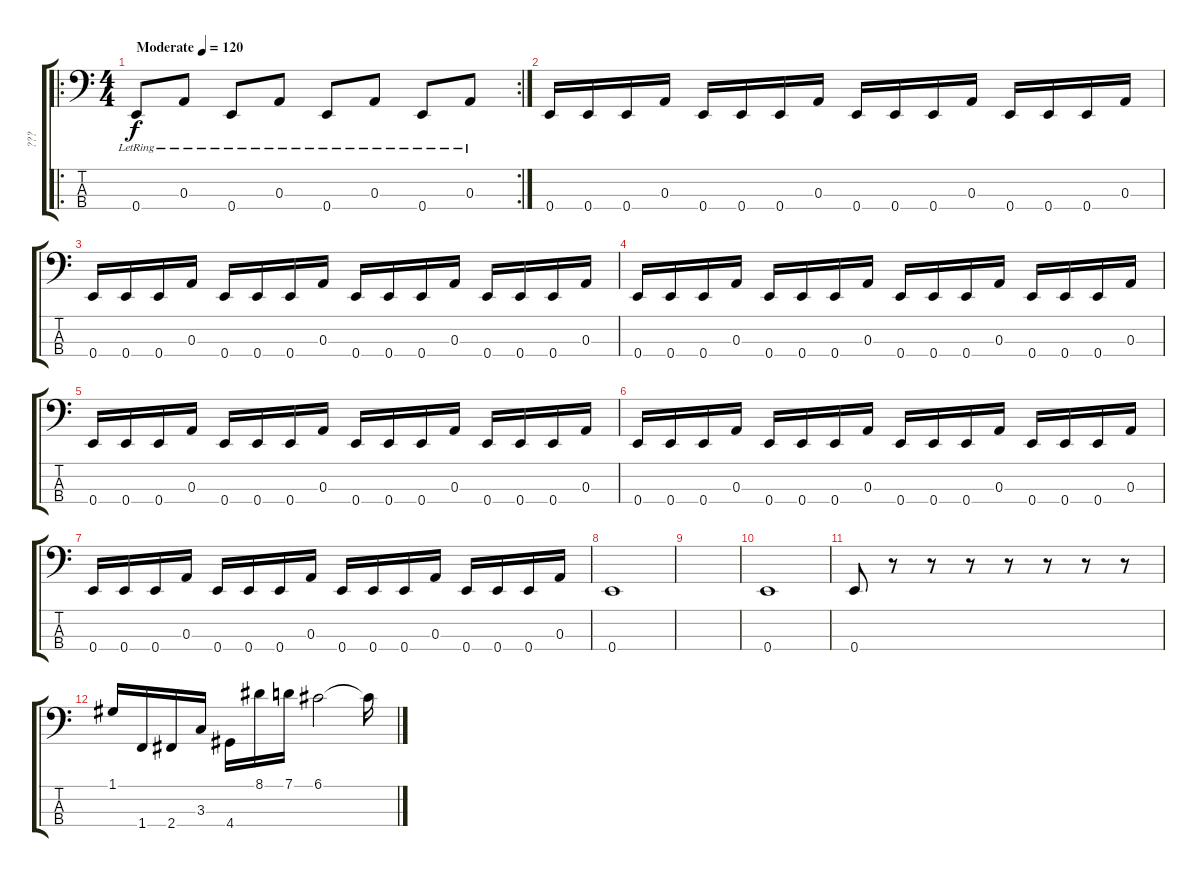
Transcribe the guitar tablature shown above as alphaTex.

\track ("???" "???") {instrument electricbassfinger}
\staff {score tabs}
\tuning (G2 D2 A1 E1) {hide}
\ro
\rc 2
\ts (4 4)
\tempo (120 "Moderate")
\clef f4
\ks c
0.4{lr}.8{dy f instrument electricbassfinger} 0.3{lr}.8 0.4{lr}.8 0.3{lr}.8 0.4{lr}.8 0.3{lr}.8 0.4{lr}.8 0.3{lr}.8 |
0.4.16 0.4.16 0.4.16 0.3.16 0.4.16 0.4.16 0.4.16 0.3.16 0.4.16 0.4.16 0.4.16 0.3.16 0.4.16 0.4.16 0.4.16 0.3.16 |
0.4.16 0.4.16 0.4.16 0.3.16 0.4.16 0.4.16 0.4.16 0.3.16 0.4.16 0.4.16 0.4.16 0.3.16 0.4.16 0.4.16 0.4.16 0.3.16 |
0.4.16 0.4.16 0.4.16 0.3.16 0.4.16 0.4.16 0.4.16 0.3.16 0.4.16 0.4.16 0.4.16 0.3.16 0.4.16 0.4.16 0.4.16 0.3.16 |
0.4.16 0.4.16 0.4.16 0.3.16 0.4.16 0.4.16 0.4.16 0.3.16 0.4.16 0.4.16 0.4.16 0.3.16 0.4.16 0.4.16 0.4.16 0.3.16 |
0.4.16 0.4.16 0.4.16 0.3.16 0.4.16 0.4.16 0.4.16 0.3.16 0.4.16 0.4.16 0.4.16 0.3.16 0.4.16 0.4.16 0.4.16 0.3.16 |
0.4.16 0.4.16 0.4.16 0.3.16 0.4.16 0.4.16 0.4.16 0.3.16 0.4.16 0.4.16 0.4.16 0.3.16 0.4.16 0.4.16 0.4.16 0.3.16 |
0.4.1 |
|
0.4.1 |
0.4.8 r.8 r.8 r.8 r.8 r.8 r.8 r.8 |
1.1.16 1.4.16 2.4.16 3.3.16 4.4.16 8.1.16 7.1.16 6.1.2 6.1{t}.16
